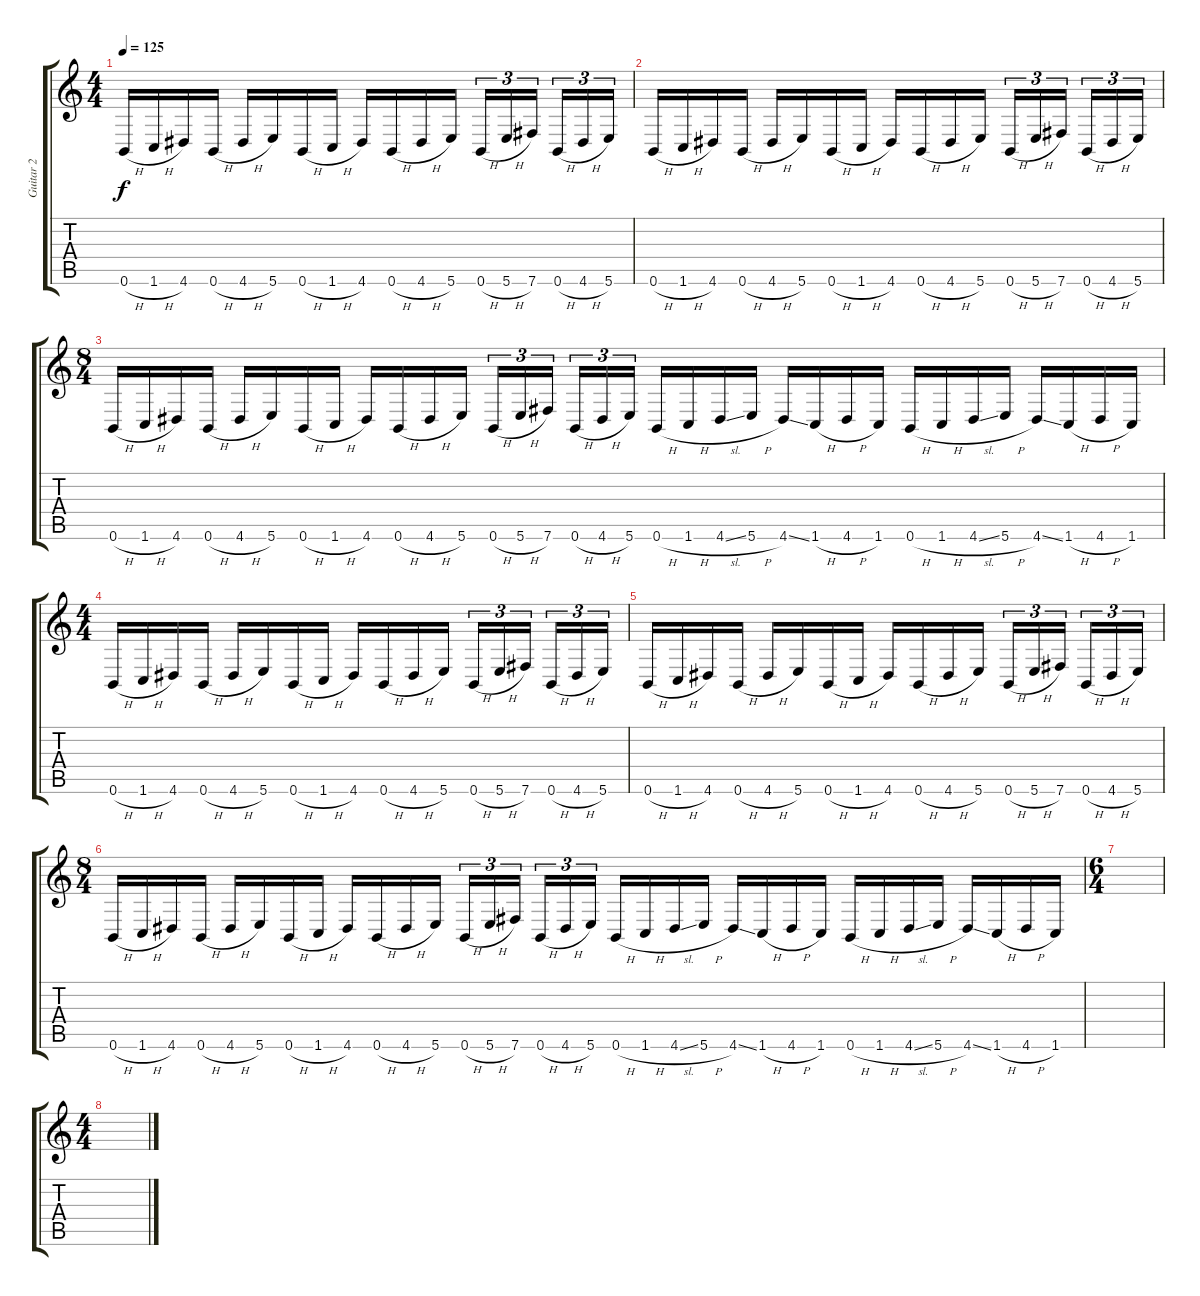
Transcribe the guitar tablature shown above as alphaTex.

\track ("Guitar 2" "Guitar 2") {instrument distortionguitar}
\staff {score tabs}
\tuning (Db4 Ab3 E3 B2 Gb2 B1) {hide}
\ts (4 4)
\tempo 125
\clef g2
\ks c
0.6{h}.16{dy f} 1.6{h}.16 4.6.16 0.6{h}.16 4.6{h}.16 5.6.16 0.6{h}.16 1.6{h}.16 4.6.16 0.6{h}.16 4.6{h}.16 5.6.16 0.6{h}.16{tu (3 2)} 5.6{h}.16{tu (3 2)} 7.6.16{tu (3 2) beam splitsecondary} 0.6{h}.16{tu (3 2)} 4.6{h}.16{tu (3 2)} 5.6.16{tu (3 2)} |
0.6{h}.16 1.6{h}.16 4.6.16 0.6{h}.16 4.6{h}.16 5.6.16 0.6{h}.16 1.6{h}.16 4.6.16 0.6{h}.16 4.6{h}.16 5.6.16 0.6{h}.16{tu (3 2)} 5.6{h}.16{tu (3 2)} 7.6.16{tu (3 2) beam splitsecondary} 0.6{h}.16{tu (3 2)} 4.6{h}.16{tu (3 2)} 5.6.16{tu (3 2)} |
\ts (8 4)
0.6{h}.16 1.6{h}.16 4.6.16 0.6{h}.16 4.6{h}.16 5.6.16 0.6{h}.16 1.6{h}.16 4.6.16 0.6{h}.16 4.6{h}.16 5.6.16 0.6{h}.16{tu (3 2)} 5.6{h}.16{tu (3 2)} 7.6.16{tu (3 2) beam splitsecondary} 0.6{h}.16{tu (3 2)} 4.6{h}.16{tu (3 2)} 5.6.16{tu (3 2)} 0.6{h}.16 1.6{h}.16 4.6{sl}.16 5.6{h}.16 4.6{ss}.16 1.6{h}.16 4.6{h}.16 1.6.16 0.6{h}.16 1.6{h}.16 4.6{sl}.16 5.6{h}.16 4.6{ss}.16 1.6{h}.16 4.6{h}.16 1.6.16 |
\ts (4 4)
0.6{h}.16 1.6{h}.16 4.6.16 0.6{h}.16 4.6{h}.16 5.6.16 0.6{h}.16 1.6{h}.16 4.6.16 0.6{h}.16 4.6{h}.16 5.6.16 0.6{h}.16{tu (3 2)} 5.6{h}.16{tu (3 2)} 7.6.16{tu (3 2) beam splitsecondary} 0.6{h}.16{tu (3 2)} 4.6{h}.16{tu (3 2)} 5.6.16{tu (3 2)} |
0.6{h}.16 1.6{h}.16 4.6.16 0.6{h}.16 4.6{h}.16 5.6.16 0.6{h}.16 1.6{h}.16 4.6.16 0.6{h}.16 4.6{h}.16 5.6.16 0.6{h}.16{tu (3 2)} 5.6{h}.16{tu (3 2)} 7.6.16{tu (3 2) beam splitsecondary} 0.6{h}.16{tu (3 2)} 4.6{h}.16{tu (3 2)} 5.6.16{tu (3 2)} |
\ts (8 4)
0.6{h}.16 1.6{h}.16 4.6.16 0.6{h}.16 4.6{h}.16 5.6.16 0.6{h}.16 1.6{h}.16 4.6.16 0.6{h}.16 4.6{h}.16 5.6.16 0.6{h}.16{tu (3 2)} 5.6{h}.16{tu (3 2)} 7.6.16{tu (3 2) beam splitsecondary} 0.6{h}.16{tu (3 2)} 4.6{h}.16{tu (3 2)} 5.6.16{tu (3 2)} 0.6{h}.16 1.6{h}.16 4.6{sl}.16 5.6{h}.16 4.6{ss}.16 1.6{h}.16 4.6{h}.16 1.6.16 0.6{h}.16 1.6{h}.16 4.6{sl}.16 5.6{h}.16 4.6{ss}.16 1.6{h}.16 4.6{h}.16 1.6.16 |
\ts (6 4)
|
\ts (4 4)
